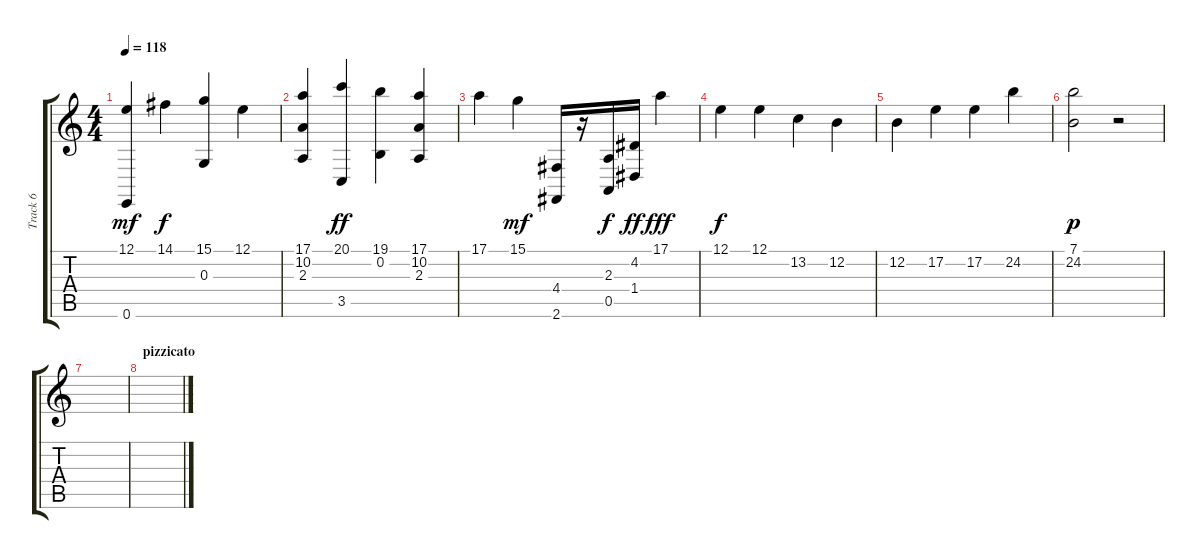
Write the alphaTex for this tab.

\track ("Track 6" "Track 6") {instrument stringensemble2}
\staff {score tabs}
\tuning (E4 B3 G3 D3 A2 E2) {hide}
\ts (4 4)
\tempo 118
\clef g2
\ks c
(12.1 0.6).4{dy mf} 14.1.4{dy f} (15.1 0.3).4 12.1.4 |
(17.1 10.2 2.3).4 (20.1 3.5).4{dy ff} (19.1 0.2).4 (17.1 10.2 2.3).4 |
17.1.4 15.1.4{dy mf} (4.4 2.6).16 r.16 (2.3 0.5).16{dy f} (4.2 1.4).16{dy ff} 17.1.4{dy fff} |
12.1.4{dy f} 12.1.4 13.2.4 12.2.4 |
12.2.4 17.2.4 17.2.4 24.2.4 |
(7.1 24.2).2{dy p} r.2 |
|
\section ("" "pizzicato")
